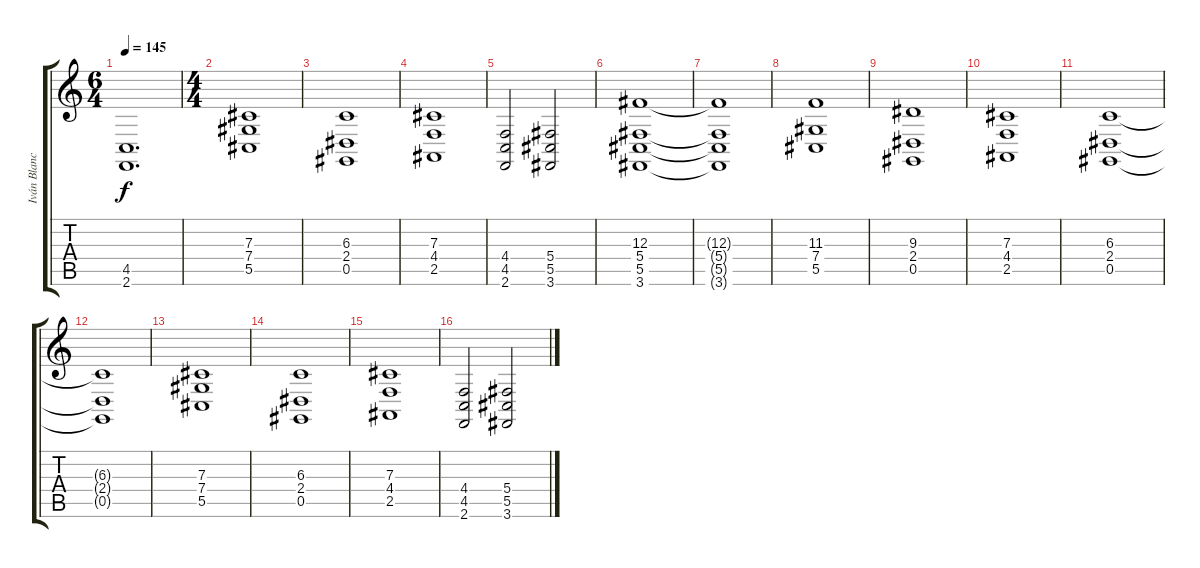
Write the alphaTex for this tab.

\track ("Iván Blanco" "Iván Blanc") {instrument choiraahs}
\staff {score tabs}
\tuning (Eb4 Bb3 Gb3 Db3 Ab2 Eb2) {hide}
\ts (6 4)
\tempo 145
\clef g2
\ks c
(4.5{t} 2.6{t}).1{d dy f} |
\ts (4 4)
(7.3 7.4 5.5).1 |
(6.3 2.4 0.5).1 |
(7.3 4.4 2.5).1 |
(4.4 4.5 2.6).2 (5.4 5.5 3.6).2 |
(12.3 5.4 5.5 3.6).1 |
(12.3{t} 5.4{t} 5.5{t} 3.6{t}).1 |
(11.3 7.4 5.5).1 |
(9.3 2.4 0.5).1 |
(7.3 4.4 2.5).1 |
(6.3 2.4 0.5).1 |
(6.3{t} 2.4{t} 0.5{t}).1 |
(7.3 7.4 5.5).1 |
(6.3 2.4 0.5).1 |
(7.3 4.4 2.5).1 |
(4.4 4.5 2.6).2 (5.4 5.5 3.6).2
